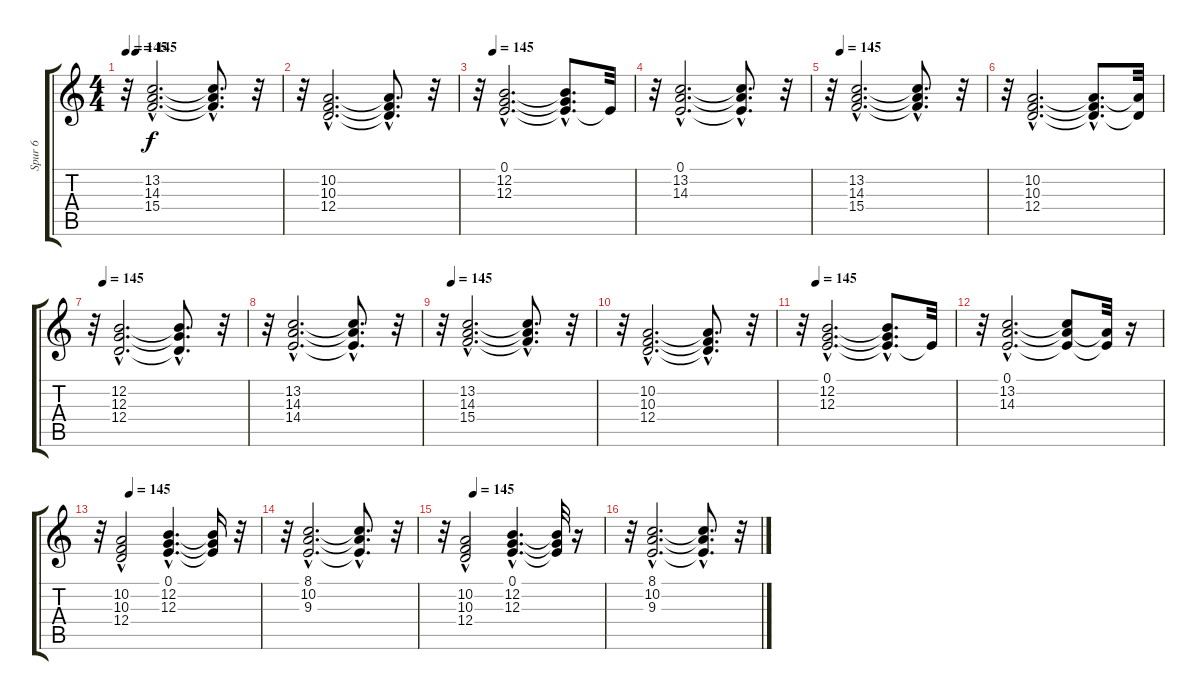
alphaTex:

\track ("Spur 6" "Spur 6") {instrument stringensemble2}
\staff {score tabs}
\tuning (E4 B3 G3 D3 A2 E2) {hide}
\ts (4 4)
\tempo 145
\tempo (145 0.0625)
\clef g2
\ks c
r.32{dy f} (13.2{hac} 14.3{hac} 15.4{hac}).2{d} (13.2{hac t} 14.3{hac t} 15.4{hac t}).8{d} r.32 |
r.32 (10.2{hac} 10.3{hac} 12.4{hac}).2{d} (10.2{hac t} 10.3{t} 12.4{hac t}).8{d} r.32 |
\tempo (145 0.09375)
r.32 (0.1{hac} 12.2{hac} 12.3{hac}).2{d} (0.1{hac t} 12.2{hac t} 12.3{hac t}).8{d} 0.1{t}.32 |
r.32 (0.1{hac} 13.2{hac} 14.3{hac}).2{d} (0.1{t} 13.2{hac t} 14.3{hac t}).8{d} r.32 |
\tempo (145 0.0625)
r.32 (13.2{hac} 14.3{hac} 15.4{hac}).2{d} (13.2{hac t} 14.3{hac t} 15.4{hac t}).8{d} r.32 |
r.32 (10.2{hac} 10.3{hac} 12.4{hac}).2{d} (10.2{hac t} 10.3{hac t} 12.4{hac t}).8{d} (10.2{t} 12.4{t}).32 |
\tempo (145 0.0625)
r.32 (12.2{hac} 12.3{hac} 12.4{hac}).2{d} (12.2{hac t} 12.3{t} 12.4{hac t}).8{d} r.32 |
r.32 (13.2{hac} 14.3{hac} 14.4{hac}).2{d} (13.2{hac t} 14.3{hac t} 14.4{hac t}).8{d} r.32 |
\tempo (145 0.0625)
r.32 (13.2{hac} 14.3{hac} 15.4{hac}).2{d} (13.2{hac t} 14.3{hac t} 15.4{hac t}).8{d} r.32 |
r.32 (10.2{hac} 10.3{hac} 12.4{hac}).2{d} (10.2{hac t} 10.3{t} 12.4{hac t}).8{d} r.32 |
\tempo (145 0.09375)
r.32 (0.1{hac} 12.2{hac} 12.3{hac}).2{d} (0.1{hac t} 12.2{hac t} 12.3{hac t}).8{d} 0.1{t}.32 |
r.32 (0.1{hac} 13.2{hac} 14.3{hac}).2{d} (0.1{t} 13.2{t} 14.3{t}).8 (0.1{t} 14.3{t}).32 r.16 |
\tempo (145 0.1875)
r.32 (10.2{hac} 10.3{hac} 12.4).2 (0.1{hac} 12.2{hac} 12.3{hac}).4{d} (0.1{t} 12.2{t} 12.3{t}).16 r.32 |
r.32 (8.1{hac} 10.2{hac} 9.3{hac}).2{d} (8.1{t} 10.2{t} 9.3{hac t}).8{d} r.32 |
\tempo (145 0.1875)
r.32 (10.2{hac} 10.3{hac} 12.4).2 (0.1{hac} 12.2{hac} 12.3{hac}).4{d} (0.1{t} 12.2{t} 12.3{t}).32 r.16 |
r.32 (8.1{hac} 10.2{hac} 9.3{hac}).2{d} (8.1{t} 10.2{hac t} 9.3{hac t}).8{d} r.32
